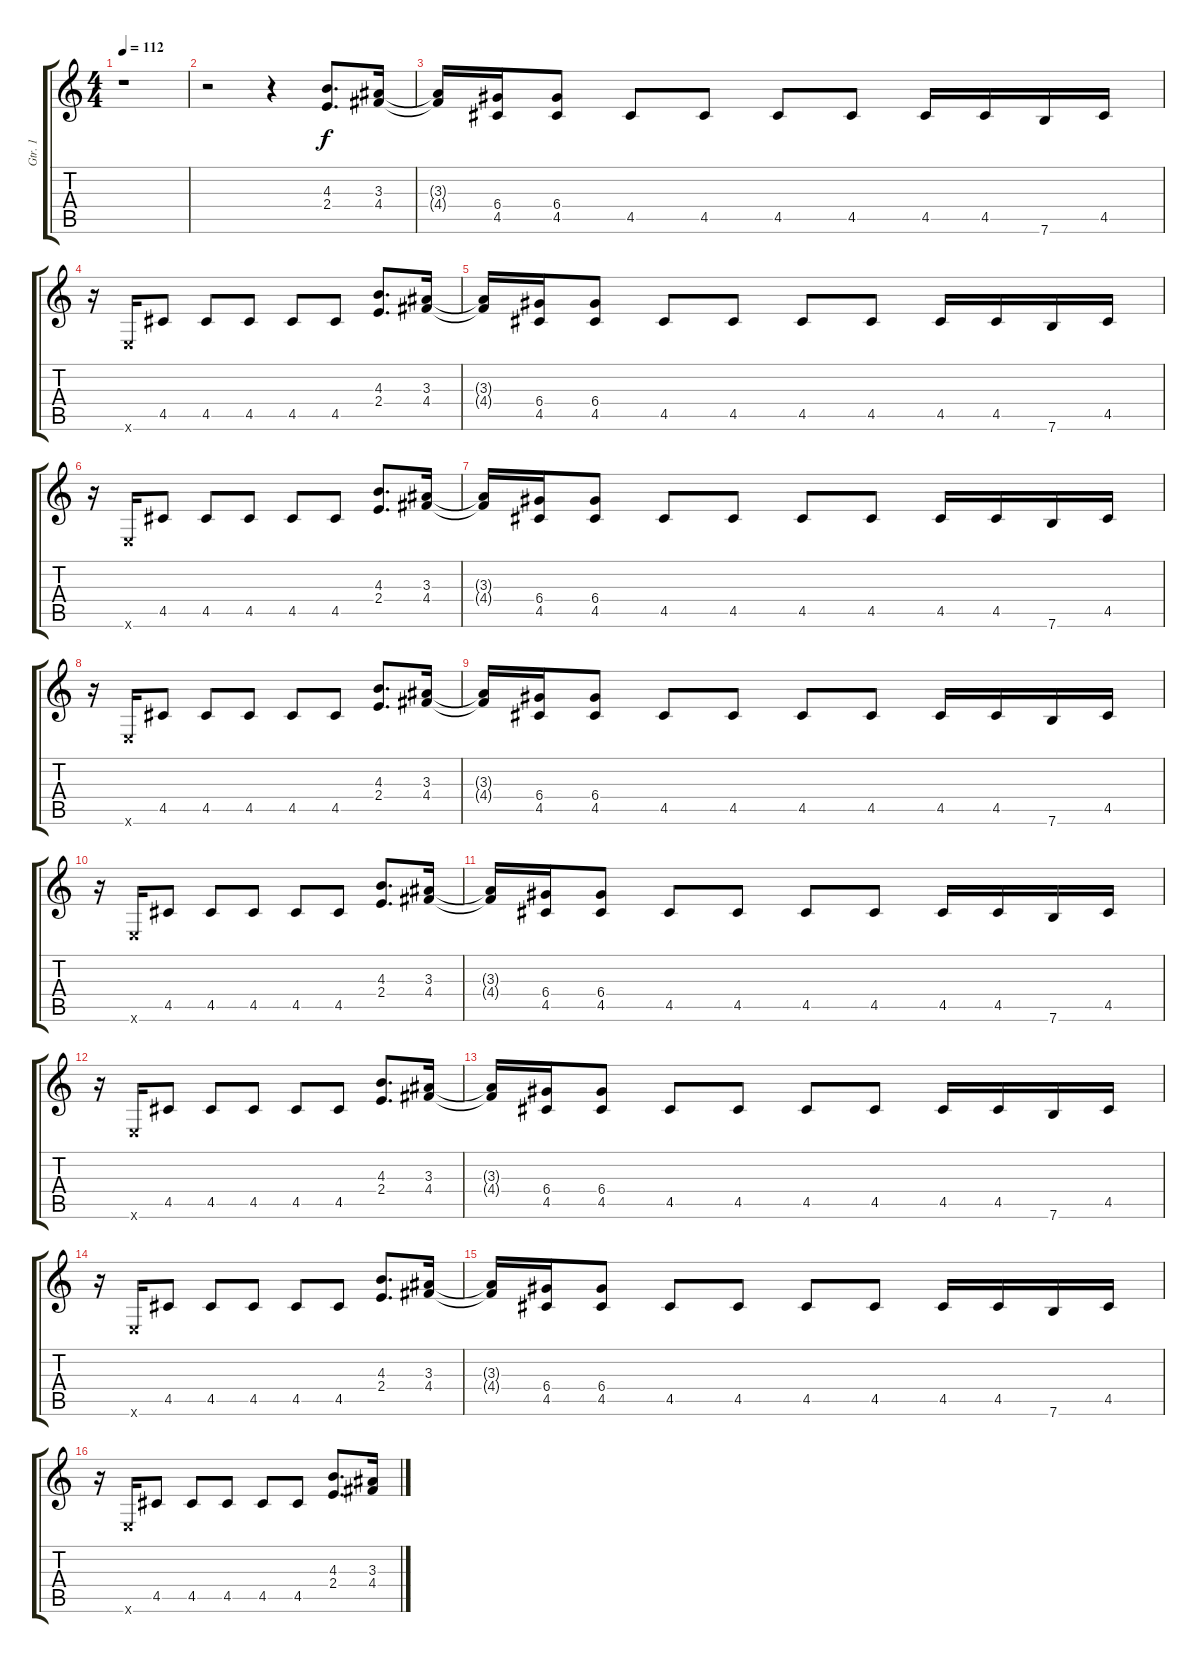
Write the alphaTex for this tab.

\track ("Gtr. 1" "Gtr. 1") {instrument distortionguitar}
\staff {score tabs}
\tuning (E4 B3 G3 D3 A2 E2) {hide}
\ts (4 4)
\tempo 112
\clef g2
\ks c
r.1{dy f instrument distortionguitar} |
r.2 r.4 (4.3 2.4).8{d} (3.3 4.4).16 |
(3.3{t} 4.4{t}).16 (6.4 4.5).16 (6.4 4.5).8 4.5.8 4.5.8 4.5.8 4.5.8 4.5.16 4.5.16 7.6.16 4.5.16 |
r.16 0.6{x}.16 4.5.8 4.5.8 4.5.8 4.5.8 4.5.8 (4.3 2.4).8{d} (3.3 4.4).16 |
(3.3{t} 4.4{t}).16 (6.4 4.5).16 (6.4 4.5).8 4.5.8 4.5.8 4.5.8 4.5.8 4.5.16 4.5.16 7.6.16 4.5.16 |
r.16 0.6{x}.16 4.5.8 4.5.8 4.5.8 4.5.8 4.5.8 (4.3 2.4).8{d} (3.3 4.4).16 |
(3.3{t} 4.4{t}).16 (6.4 4.5).16 (6.4 4.5).8 4.5.8 4.5.8 4.5.8 4.5.8 4.5.16 4.5.16 7.6.16 4.5.16 |
r.16 0.6{x}.16 4.5.8 4.5.8 4.5.8 4.5.8 4.5.8 (4.3 2.4).8{d} (3.3 4.4).16 |
(3.3{t} 4.4{t}).16 (6.4 4.5).16 (6.4 4.5).8 4.5.8 4.5.8 4.5.8 4.5.8 4.5.16 4.5.16 7.6.16 4.5.16 |
r.16 0.6{x}.16 4.5.8 4.5.8 4.5.8 4.5.8 4.5.8 (4.3 2.4).8{d} (3.3 4.4).16 |
(3.3{t} 4.4{t}).16 (6.4 4.5).16 (6.4 4.5).8 4.5.8 4.5.8 4.5.8 4.5.8 4.5.16 4.5.16 7.6.16 4.5.16 |
r.16 0.6{x}.16 4.5.8 4.5.8 4.5.8 4.5.8 4.5.8 (4.3 2.4).8{d} (3.3 4.4).16 |
(3.3{t} 4.4{t}).16 (6.4 4.5).16 (6.4 4.5).8 4.5.8 4.5.8 4.5.8 4.5.8 4.5.16 4.5.16 7.6.16 4.5.16 |
r.16 0.6{x}.16 4.5.8 4.5.8 4.5.8 4.5.8 4.5.8 (4.3 2.4).8{d} (3.3 4.4).16 |
(3.3{t} 4.4{t}).16 (6.4 4.5).16 (6.4 4.5).8 4.5.8 4.5.8 4.5.8 4.5.8 4.5.16 4.5.16 7.6.16 4.5.16 |
r.16 0.6{x}.16 4.5.8 4.5.8 4.5.8 4.5.8 4.5.8 (4.3 2.4).8{d} (3.3 4.4).16
